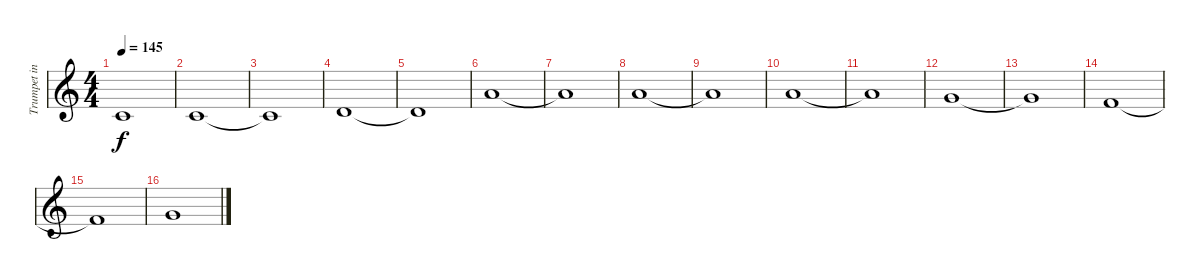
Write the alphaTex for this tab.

\track ("Trumpet in C" "Trumpet in") {instrument trumpet}
\staff {score}
\tuning (E4 B3 G3 D3 A2 E2 B1) {hide}
\ts (4 4)
\tempo 145
\clef g2
\ks c
1.2{t}.1{dy f} |
1.2.1 |
1.2{t}.1 |
3.2.1 |
3.2{t}.1 |
5.1.1 |
5.1{t}.1 |
5.1.1 |
5.1{t}.1 |
5.1.1 |
5.1{t}.1 |
3.1.1 |
3.1{t}.1 |
1.1.1 |
1.1{t}.1 |
3.1.1
